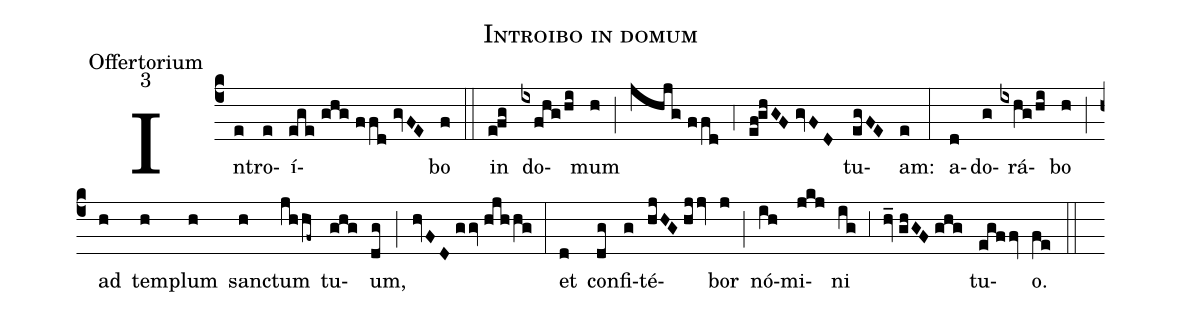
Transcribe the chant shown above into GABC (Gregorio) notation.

name:Introibo in domum;
office-part:Offertorium;
mode:3;
%%
(c4) In(e)tro(e)í(ege//ghg//ffd//gvFE)bo(f) (::)
in(e!fg) do(ixfhg/hi)mum(h) (;) (jhjg//ffd) (,4) (ef!ghGF//gvFD) tu(egFE)am:(e) (:)
a(d)do(g)rá(ixhg/hi)bo(h) (;) ad(h) tem(h)plum(h) san(h)ctum(jhhf~) tu(ghg)um,(dg) (;) (hvFD//ggv//hjhhg) (:)
et(d) con(dg)fi(g)té(hjHG//hjjv)bor(j) (;) nó(ih)mi(jkj)ni(ig) (,3) (hv_//ghGF//ghg) tu(egffv)o.(fe) (::)
